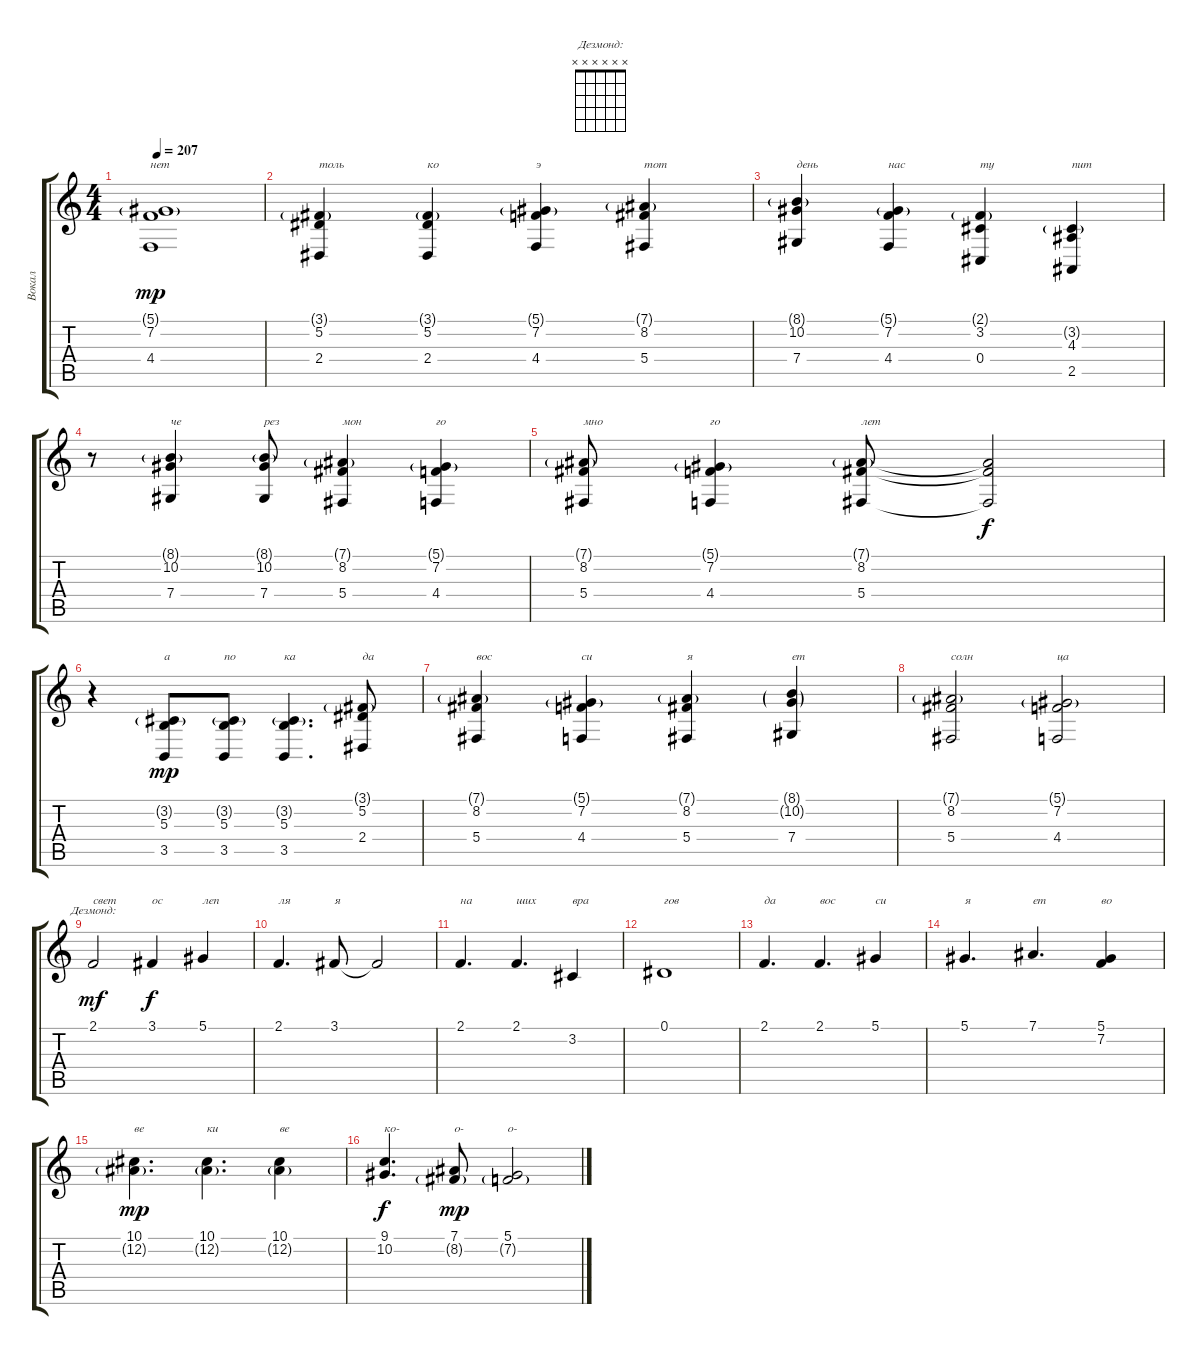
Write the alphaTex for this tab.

\track ("Вокал" "Вокал") {instrument voiceoohs}
\staff {score tabs}
\tuning (Eb4 Bb3 Gb3 Db3 Ab2 Eb2) {hide}
\chord ("Дезмонд:" x x x x x x)
\ts (4 4)
\tempo 207
\clef g2
\ks c
(5.1{g} 7.2 4.4).1{txt "нет" dy mp} |
(3.1{g} 5.2 2.4).4{txt "толь"} (3.1{g} 5.2 2.4).4{txt "ко"} (5.1{g} 7.2 4.4).4{txt "э"} (7.1{g} 8.2 5.4).4{txt "тот"} |
(8.1{g} 10.2 7.4).4{txt "день"} (5.1{g} 7.2 4.4).4{txt "нас"} (2.1{g} 3.2 0.4).4{txt "ту"} (3.2{g} 4.3 2.5).4{txt "пит"} |
r.8 (8.1{g} 10.2 7.4).4{txt "че"} (8.1{g} 10.2 7.4).8{txt "рез"} (7.1{g} 8.2 5.4).4{txt "мон"} (5.1{g} 7.2 4.4).4{txt "го"} |
(7.1{g} 8.2 5.4).8{txt "мно"} (5.1{g} 7.2 4.4).4{txt "го"} (7.1{g} 8.2 5.4).8{txt "лет"} (7.1{t} 8.2{t} 5.4{t}).2{dy f} |
r.4 (3.2{g} 5.3 3.5).8{txt "а" dy mp} (3.2{g} 5.3 3.5).8{txt "по"} (3.2{g} 5.3 3.5).4{d txt "ка"} (3.1{g} 5.2 2.4).8{txt "да"} |
(7.1{g} 8.2 5.4).4{txt "вос"} (5.1{g} 7.2 4.4).4{txt "си"} (7.1{g} 8.2 5.4).4{txt "я"} (8.1{g} 10.2{g} 7.4).4{txt "ет"} |
(7.1{g} 8.2 5.4).2{txt "солн"} (5.1{g} 7.2 4.4).2{txt "ца"} |
2.1.2{ch "Дезмонд:" txt "свет" dy mf instrument bassoon} 3.1.4{txt "ос" dy f} 5.1.4{txt "леп"} |
2.1.4{d txt "ля"} 3.1.8{txt "я"} 3.1{t}.2 |
2.1.4{d txt "на"} 2.1.4{d txt "ших"} 3.2.4{txt "вра"} |
0.1.1{txt "гов"} |
2.1.4{d txt "да"} 2.1.4{d txt "вос"} 5.1.4{txt "си"} |
5.1.4{d txt "я"} 7.1.4{d txt "ет"} (5.1 7.2).4{txt "во"} |
(10.1 12.2{g}).4{d txt "ве" dy mp} (10.1 12.2{g}).4{d txt "ки"} (10.1 12.2{g}).4{txt "ве"} |
(9.1 10.2).4{d txt "ко-" dy f} (7.1 8.2{g}).8{txt "о-" dy mp} (5.1 7.2{g}).2{txt "о-"}
